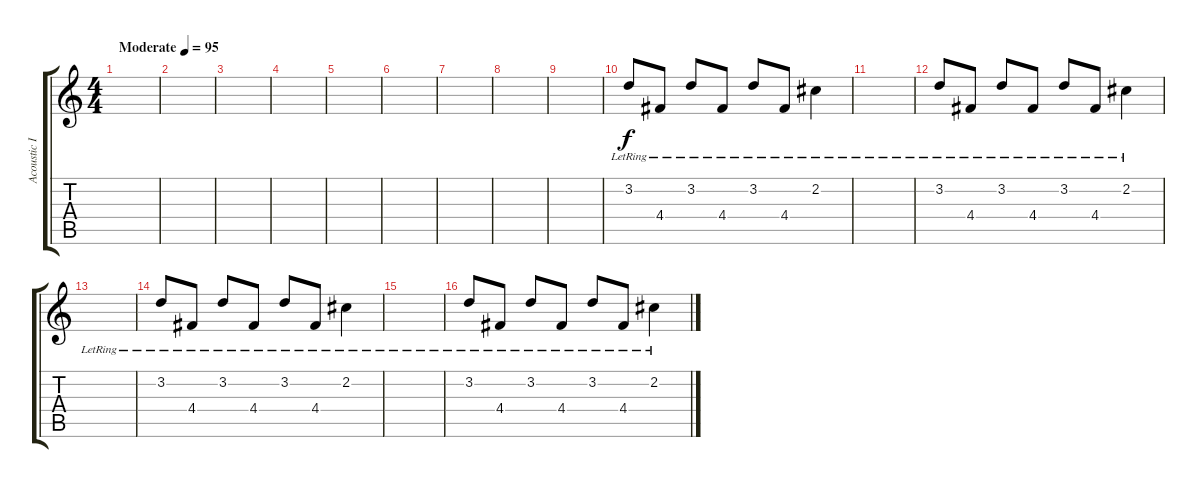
\track ("Acoustic II" "Acoustic I") {instrument acousticguitarsteel}
\staff {score tabs}
\tuning (E4 B3 G3 D3 A2 E2) {hide}
\ts (4 4)
\tempo (95 "Moderate")
\clef g2
\ks c
|
|
|
|
|
|
|
|
|
3.2{lr}.8 4.4{lr}.8 3.2{lr}.8 4.4{lr}.8 3.2{lr}.8 4.4{lr}.8 2.2{lr}.4 |
|
3.2{lr}.8 4.4{lr}.8 3.2{lr}.8 4.4{lr}.8 3.2{lr}.8 4.4{lr}.8 2.2{lr}.4 |
|
3.2{lr}.8 4.4{lr}.8 3.2{lr}.8 4.4{lr}.8 3.2{lr}.8 4.4{lr}.8 2.2{lr}.4 |
|
3.2{lr}.8 4.4{lr}.8 3.2{lr}.8 4.4{lr}.8 3.2{lr}.8 4.4{lr}.8 2.2{lr}.4
